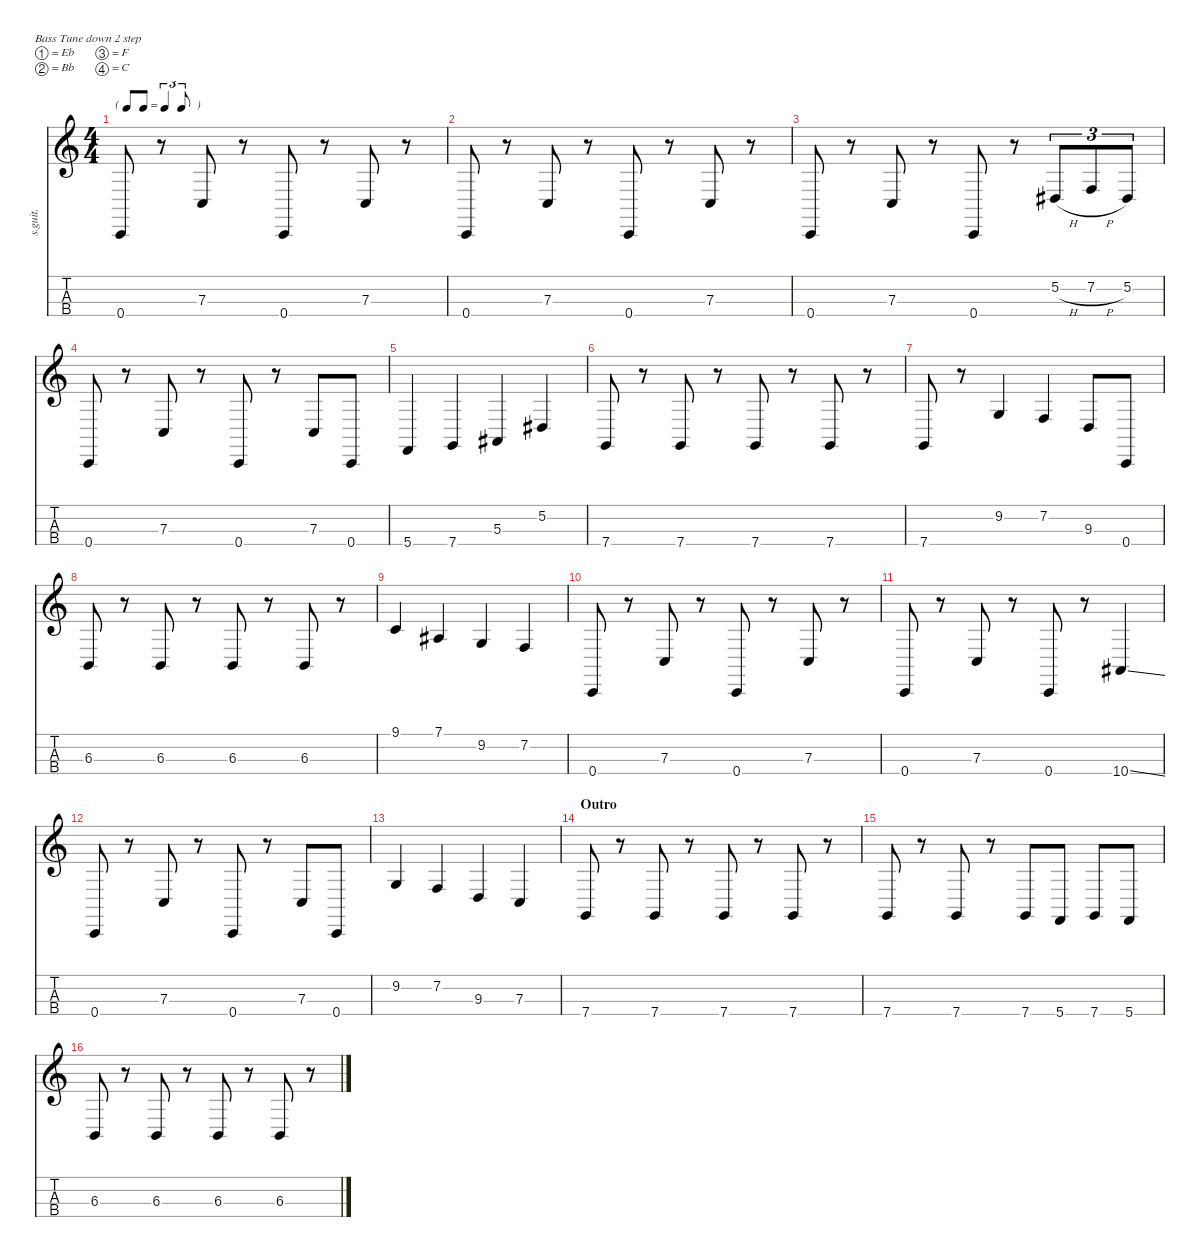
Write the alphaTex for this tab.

\defaultSystemsLayout 4
\hideDynamics
\bracketExtendMode nobrackets
\track ("Nick Oliveri" "s.guit.") {instrument electricbassfinger}
\staff {score tabs}
\tuning (Eb2 Bb1 F1 C1)
\ts (4 4)
\tf triplet8th
\tempo (171 hide)
\clef g2
\ks c
0.4.8{lyrics (0 "") lyrics (1 "") lyrics (2 "") lyrics (3 "") lyrics (4 "") dy mf} r.8 7.3.8{lyrics (0 "") lyrics (1 "") lyrics (2 "") lyrics (3 "") lyrics (4 "")} r.8 0.4.8{lyrics (0 "") lyrics (1 "") lyrics (2 "") lyrics (3 "") lyrics (4 "")} r.8 7.3.8{lyrics (0 "") lyrics (1 "") lyrics (2 "") lyrics (3 "") lyrics (4 "")} r.8 |
0.4.8{lyrics (0 "") lyrics (1 "") lyrics (2 "") lyrics (3 "") lyrics (4 "")} r.8 7.3.8{lyrics (0 "") lyrics (1 "") lyrics (2 "") lyrics (3 "") lyrics (4 "")} r.8 0.4.8{lyrics (0 "") lyrics (1 "") lyrics (2 "") lyrics (3 "") lyrics (4 "")} r.8 7.3.8{lyrics (0 "") lyrics (1 "") lyrics (2 "") lyrics (3 "") lyrics (4 "")} r.8 |
0.4.8{lyrics (0 "") lyrics (1 "") lyrics (2 "") lyrics (3 "") lyrics (4 "")} r.8 7.3.8{lyrics (0 "") lyrics (1 "") lyrics (2 "") lyrics (3 "") lyrics (4 "")} r.8 0.4.8{lyrics (0 "") lyrics (1 "") lyrics (2 "") lyrics (3 "") lyrics (4 "")} r.8 5.2{h acc #}.8{tu (3 2) lyrics (0 "") lyrics (1 "") lyrics (2 "") lyrics (3 "") lyrics (4 "")} 7.2{h}.8{tu (3 2) lyrics (0 "") lyrics (1 "") lyrics (2 "") lyrics (3 "") lyrics (4 "")} 5.2{acc #}.8{tu (3 2) lyrics (0 "") lyrics (1 "") lyrics (2 "") lyrics (3 "") lyrics (4 "")} |
0.4.8{lyrics (0 "") lyrics (1 "") lyrics (2 "") lyrics (3 "") lyrics (4 "")} r.8 7.3.8{lyrics (0 "") lyrics (1 "") lyrics (2 "") lyrics (3 "") lyrics (4 "")} r.8 0.4.8{lyrics (0 "") lyrics (1 "") lyrics (2 "") lyrics (3 "") lyrics (4 "")} r.8 7.3.8{lyrics (0 "") lyrics (1 "") lyrics (2 "") lyrics (3 "") lyrics (4 "")} 0.4.8{lyrics (0 "") lyrics (1 "") lyrics (2 "") lyrics (3 "") lyrics (4 "")} |
5.4.4{lyrics (0 "") lyrics (1 "") lyrics (2 "") lyrics (3 "") lyrics (4 "")} 7.4.4{lyrics (0 "") lyrics (1 "") lyrics (2 "") lyrics (3 "") lyrics (4 "")} 5.3{acc #}.4{lyrics (0 "") lyrics (1 "") lyrics (2 "") lyrics (3 "") lyrics (4 "")} 5.2{acc #}.4{lyrics (0 "") lyrics (1 "") lyrics (2 "") lyrics (3 "") lyrics (4 "")} |
7.4.8{lyrics (0 "") lyrics (1 "") lyrics (2 "") lyrics (3 "") lyrics (4 "")} r.8 7.4.8{lyrics (0 "") lyrics (1 "") lyrics (2 "") lyrics (3 "") lyrics (4 "")} r.8 7.4.8{lyrics (0 "") lyrics (1 "") lyrics (2 "") lyrics (3 "") lyrics (4 "")} r.8 7.4.8{lyrics (0 "") lyrics (1 "") lyrics (2 "") lyrics (3 "") lyrics (4 "")} r.8 |
7.4.8{lyrics (0 "") lyrics (1 "") lyrics (2 "") lyrics (3 "") lyrics (4 "")} r.8 9.2.4{lyrics (0 "") lyrics (1 "") lyrics (2 "") lyrics (3 "") lyrics (4 "")} 7.2.4{lyrics (0 "") lyrics (1 "") lyrics (2 "") lyrics (3 "") lyrics (4 "")} 9.3.8{lyrics (0 "") lyrics (1 "") lyrics (2 "") lyrics (3 "") lyrics (4 "")} 0.4.8{lyrics (0 "") lyrics (1 "") lyrics (2 "") lyrics (3 "") lyrics (4 "")} |
6.3.8{lyrics (0 "") lyrics (1 "") lyrics (2 "") lyrics (3 "") lyrics (4 "")} r.8 6.3.8{lyrics (0 "") lyrics (1 "") lyrics (2 "") lyrics (3 "") lyrics (4 "")} r.8 6.3.8{lyrics (0 "") lyrics (1 "") lyrics (2 "") lyrics (3 "") lyrics (4 "")} r.8 6.3.8{lyrics (0 "") lyrics (1 "") lyrics (2 "") lyrics (3 "") lyrics (4 "")} r.8 |
9.1.4{lyrics (0 "") lyrics (1 "") lyrics (2 "") lyrics (3 "") lyrics (4 "")} 7.1{acc #}.4{lyrics (0 "") lyrics (1 "") lyrics (2 "") lyrics (3 "") lyrics (4 "")} 9.2.4{lyrics (0 "") lyrics (1 "") lyrics (2 "") lyrics (3 "") lyrics (4 "")} 7.2.4{lyrics (0 "") lyrics (1 "") lyrics (2 "") lyrics (3 "") lyrics (4 "")} |
0.4.8{lyrics (0 "") lyrics (1 "") lyrics (2 "") lyrics (3 "") lyrics (4 "")} r.8 7.3.8{lyrics (0 "") lyrics (1 "") lyrics (2 "") lyrics (3 "") lyrics (4 "")} r.8 0.4.8{lyrics (0 "") lyrics (1 "") lyrics (2 "") lyrics (3 "") lyrics (4 "")} r.8 7.3.8{lyrics (0 "") lyrics (1 "") lyrics (2 "") lyrics (3 "") lyrics (4 "")} r.8 |
0.4.8{lyrics (0 "") lyrics (1 "") lyrics (2 "") lyrics (3 "") lyrics (4 "")} r.8 7.3.8{lyrics (0 "") lyrics (1 "") lyrics (2 "") lyrics (3 "") lyrics (4 "")} r.8 0.4.8{lyrics (0 "") lyrics (1 "") lyrics (2 "") lyrics (3 "") lyrics (4 "")} r.8 10.4{ss acc #}.4{lyrics (0 "") lyrics (1 "") lyrics (2 "") lyrics (3 "") lyrics (4 "")} |
0.4.8{lyrics (0 "") lyrics (1 "") lyrics (2 "") lyrics (3 "") lyrics (4 "")} r.8 7.3.8{lyrics (0 "") lyrics (1 "") lyrics (2 "") lyrics (3 "") lyrics (4 "")} r.8 0.4.8{lyrics (0 "") lyrics (1 "") lyrics (2 "") lyrics (3 "") lyrics (4 "")} r.8 7.3.8{lyrics (0 "") lyrics (1 "") lyrics (2 "") lyrics (3 "") lyrics (4 "")} 0.4.8{lyrics (0 "") lyrics (1 "") lyrics (2 "") lyrics (3 "") lyrics (4 "")} |
9.2.4{lyrics (0 "") lyrics (1 "") lyrics (2 "") lyrics (3 "") lyrics (4 "")} 7.2.4{lyrics (0 "") lyrics (1 "") lyrics (2 "") lyrics (3 "") lyrics (4 "")} 9.3.4{lyrics (0 "") lyrics (1 "") lyrics (2 "") lyrics (3 "") lyrics (4 "")} 7.3.4{lyrics (0 "") lyrics (1 "") lyrics (2 "") lyrics (3 "") lyrics (4 "")} |
\section ("" "Outro")
7.4.8{lyrics (0 "") lyrics (1 "") lyrics (2 "") lyrics (3 "") lyrics (4 "")} r.8 7.4.8{lyrics (0 "") lyrics (1 "") lyrics (2 "") lyrics (3 "") lyrics (4 "")} r.8 7.4.8{lyrics (0 "") lyrics (1 "") lyrics (2 "") lyrics (3 "") lyrics (4 "")} r.8 7.4.8{lyrics (0 "") lyrics (1 "") lyrics (2 "") lyrics (3 "") lyrics (4 "")} r.8 |
7.4.8{lyrics (0 "") lyrics (1 "") lyrics (2 "") lyrics (3 "") lyrics (4 "")} r.8 7.4.8{lyrics (0 "") lyrics (1 "") lyrics (2 "") lyrics (3 "") lyrics (4 "")} r.8 7.4.8{lyrics (0 "") lyrics (1 "") lyrics (2 "") lyrics (3 "") lyrics (4 "")} 5.4.8{lyrics (0 "") lyrics (1 "") lyrics (2 "") lyrics (3 "") lyrics (4 "")} 7.4.8{lyrics (0 "") lyrics (1 "") lyrics (2 "") lyrics (3 "") lyrics (4 "")} 5.4.8{lyrics (0 "") lyrics (1 "") lyrics (2 "") lyrics (3 "") lyrics (4 "")} |
6.3.8{lyrics (0 "") lyrics (1 "") lyrics (2 "") lyrics (3 "") lyrics (4 "")} r.8 6.3.8{lyrics (0 "") lyrics (1 "") lyrics (2 "") lyrics (3 "") lyrics (4 "")} r.8 6.3.8{lyrics (0 "") lyrics (1 "") lyrics (2 "") lyrics (3 "") lyrics (4 "")} r.8 6.3.8{lyrics (0 "") lyrics (1 "") lyrics (2 "") lyrics (3 "") lyrics (4 "")} r.8
